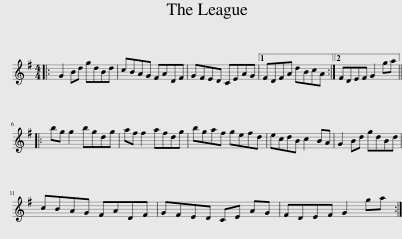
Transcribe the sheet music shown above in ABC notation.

X:1
L:1/8
M:4/4
I:linebreak $
K:G
V:1 treble
V:1
|: G2 Bd gdBd | cBAG FADF | GFED CEAG |1 FDFA dBcA :|2 FDEF G2 ga |:$ %5
 bg g2 bgdg | af f2 afdg | bgaf gefd | ecdB c2 BA | G2 Bd gdBd |$ %10
 cBAG FADF | GFED CE AG | FDEF G2 ga :| %13
